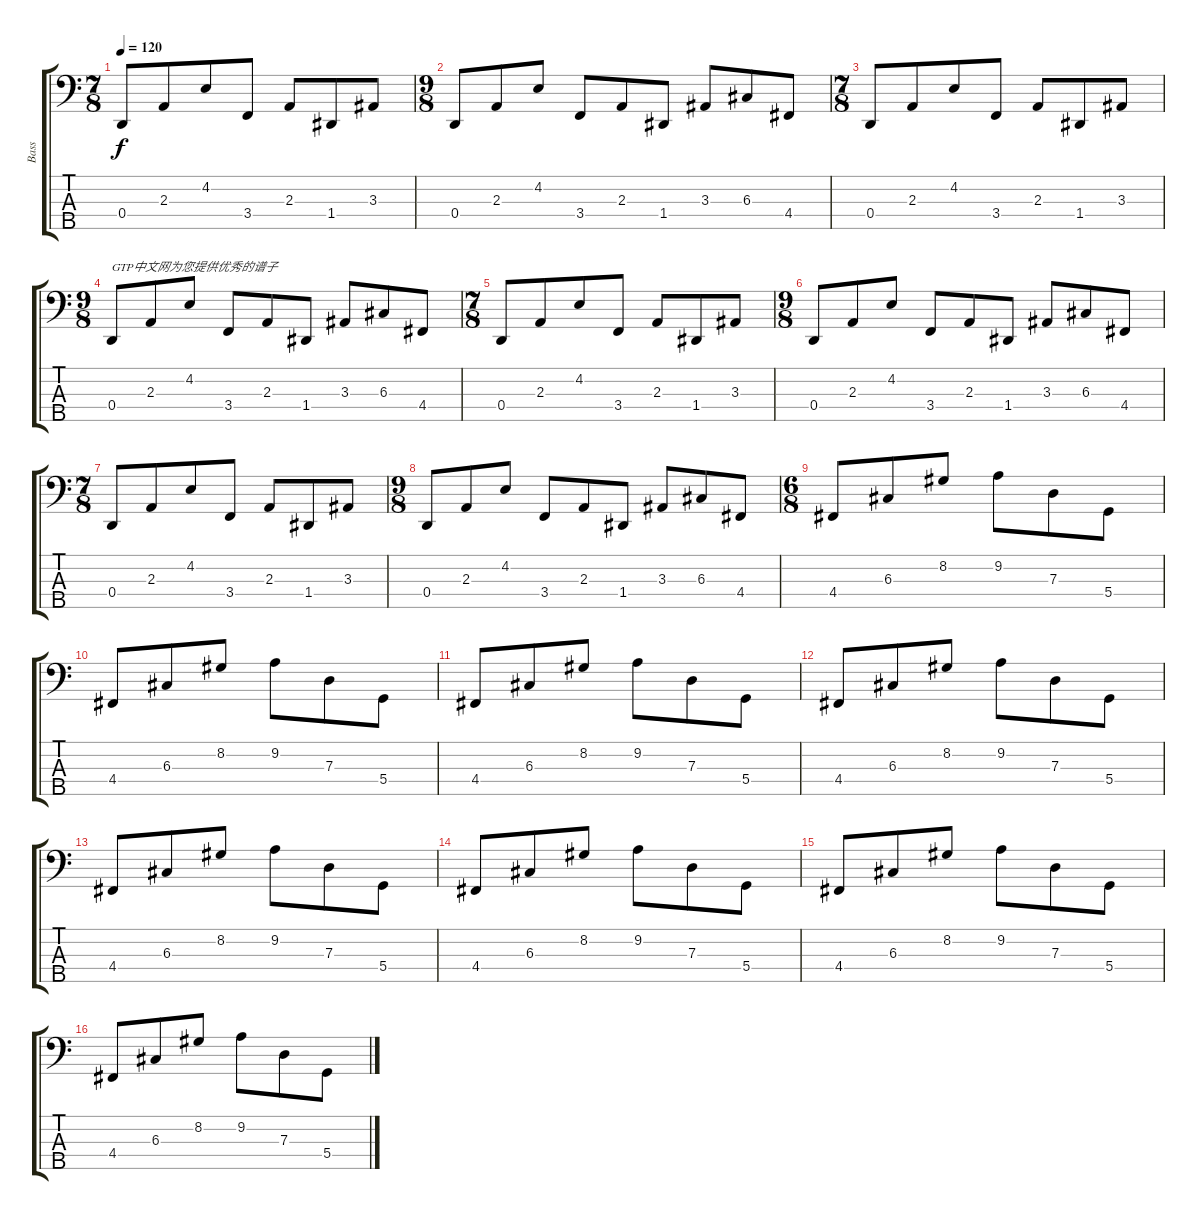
\track ("Bass" "Bass") {instrument electricbasspick}
\staff {score tabs}
\tuning (F2 C2 G1 D1 A0) {hide}
\ts (7 8)
\tempo 120
\clef f4
\ks c
0.4.8{dy f instrument electricbasspick} 2.3.8 4.2.8 3.4.8 2.3.8 1.4.8 3.3.8 |
\ts (9 8)
0.4.8 2.3.8 4.2.8 3.4.8 2.3.8 1.4.8 3.3.8 6.3.8 4.4.8 |
\ts (7 8)
0.4.8 2.3.8 4.2.8 3.4.8 2.3.8 1.4.8 3.3.8 |
\ts (9 8)
0.4.8{txt "GTP中文网为您提供优秀的谱子"} 2.3.8 4.2.8 3.4.8 2.3.8 1.4.8 3.3.8 6.3.8 4.4.8 |
\ts (7 8)
0.4.8 2.3.8 4.2.8 3.4.8 2.3.8 1.4.8 3.3.8 |
\ts (9 8)
0.4.8 2.3.8 4.2.8 3.4.8 2.3.8 1.4.8 3.3.8 6.3.8 4.4.8 |
\ts (7 8)
0.4.8 2.3.8 4.2.8 3.4.8 2.3.8 1.4.8 3.3.8 |
\ts (9 8)
0.4.8 2.3.8 4.2.8 3.4.8 2.3.8 1.4.8 3.3.8 6.3.8 4.4.8 |
\ts (6 8)
4.4.8 6.3.8 8.2.8 9.2.8 7.3.8 5.4.8 |
4.4.8 6.3.8 8.2.8 9.2.8 7.3.8 5.4.8 |
4.4.8 6.3.8 8.2.8 9.2.8 7.3.8 5.4.8 |
4.4.8 6.3.8 8.2.8 9.2.8 7.3.8 5.4.8 |
4.4.8 6.3.8 8.2.8 9.2.8 7.3.8 5.4.8 |
4.4.8 6.3.8 8.2.8 9.2.8 7.3.8 5.4.8 |
4.4.8 6.3.8 8.2.8 9.2.8 7.3.8 5.4.8 |
4.4.8 6.3.8 8.2.8 9.2.8 7.3.8 5.4.8
